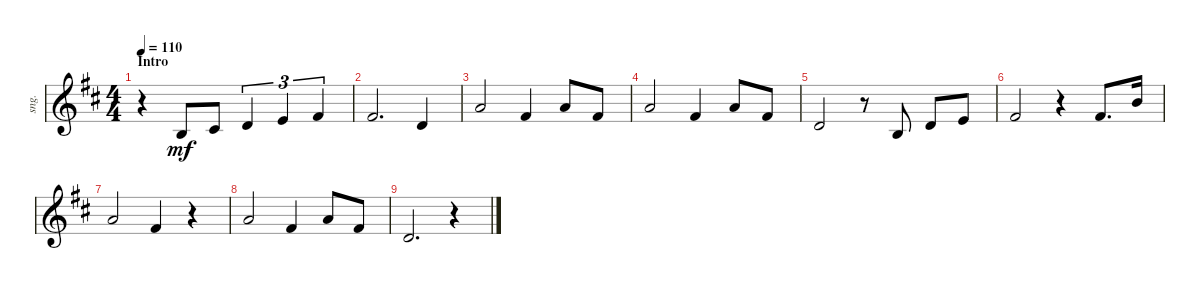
\defaultSystemsLayout 4
\bracketExtendMode groupsimilarinstruments
\otherSystemsTrackNameOrientation horizontal
\track ("Vocals" "sng.") {instrument voiceoohs}
\staff {score}
\tuning (E4 B3 G3 D3 A2 E2)
\ts (4 4)
\section ("" "Intro")
\tempo 110
\clef g2
\ks d
r.4{dy mf instrument voiceoohs} -5.1{acc forcenatural}.8 -3.1{acc #}.8 3.2{acc forcenatural}.4{tu (3 2)} 0.1{acc forcenatural}.4{tu (3 2)} 2.1{acc #}.4{tu (3 2)} |
2.1{acc #}.2{d} -2.1{acc forcenatural}.4 |
5.1{acc forcenatural}.2 2.1{acc #}.4 5.1{acc forcenatural}.8 2.1{acc #}.8 |
5.1{acc forcenatural}.2 2.1{acc #}.4 5.1{acc forcenatural}.8 2.1{acc #}.8 |
-2.1{acc forcenatural}.2 r.8 -5.1{acc forcenatural}.8 -2.1{acc forcenatural}.8 0.1{acc forcenatural}.8 |
2.1{acc #}.2 r.4 2.1{acc #}.8{d} 7.1{acc forcenatural}.16 |
5.1{acc forcenatural}.2 2.1{acc #}.4 r.4 |
5.1{acc forcenatural}.2 2.1{acc #}.4 5.1{acc forcenatural}.8 2.1{acc #}.8 |
3.2{acc forcenatural}.2{d} r.4
